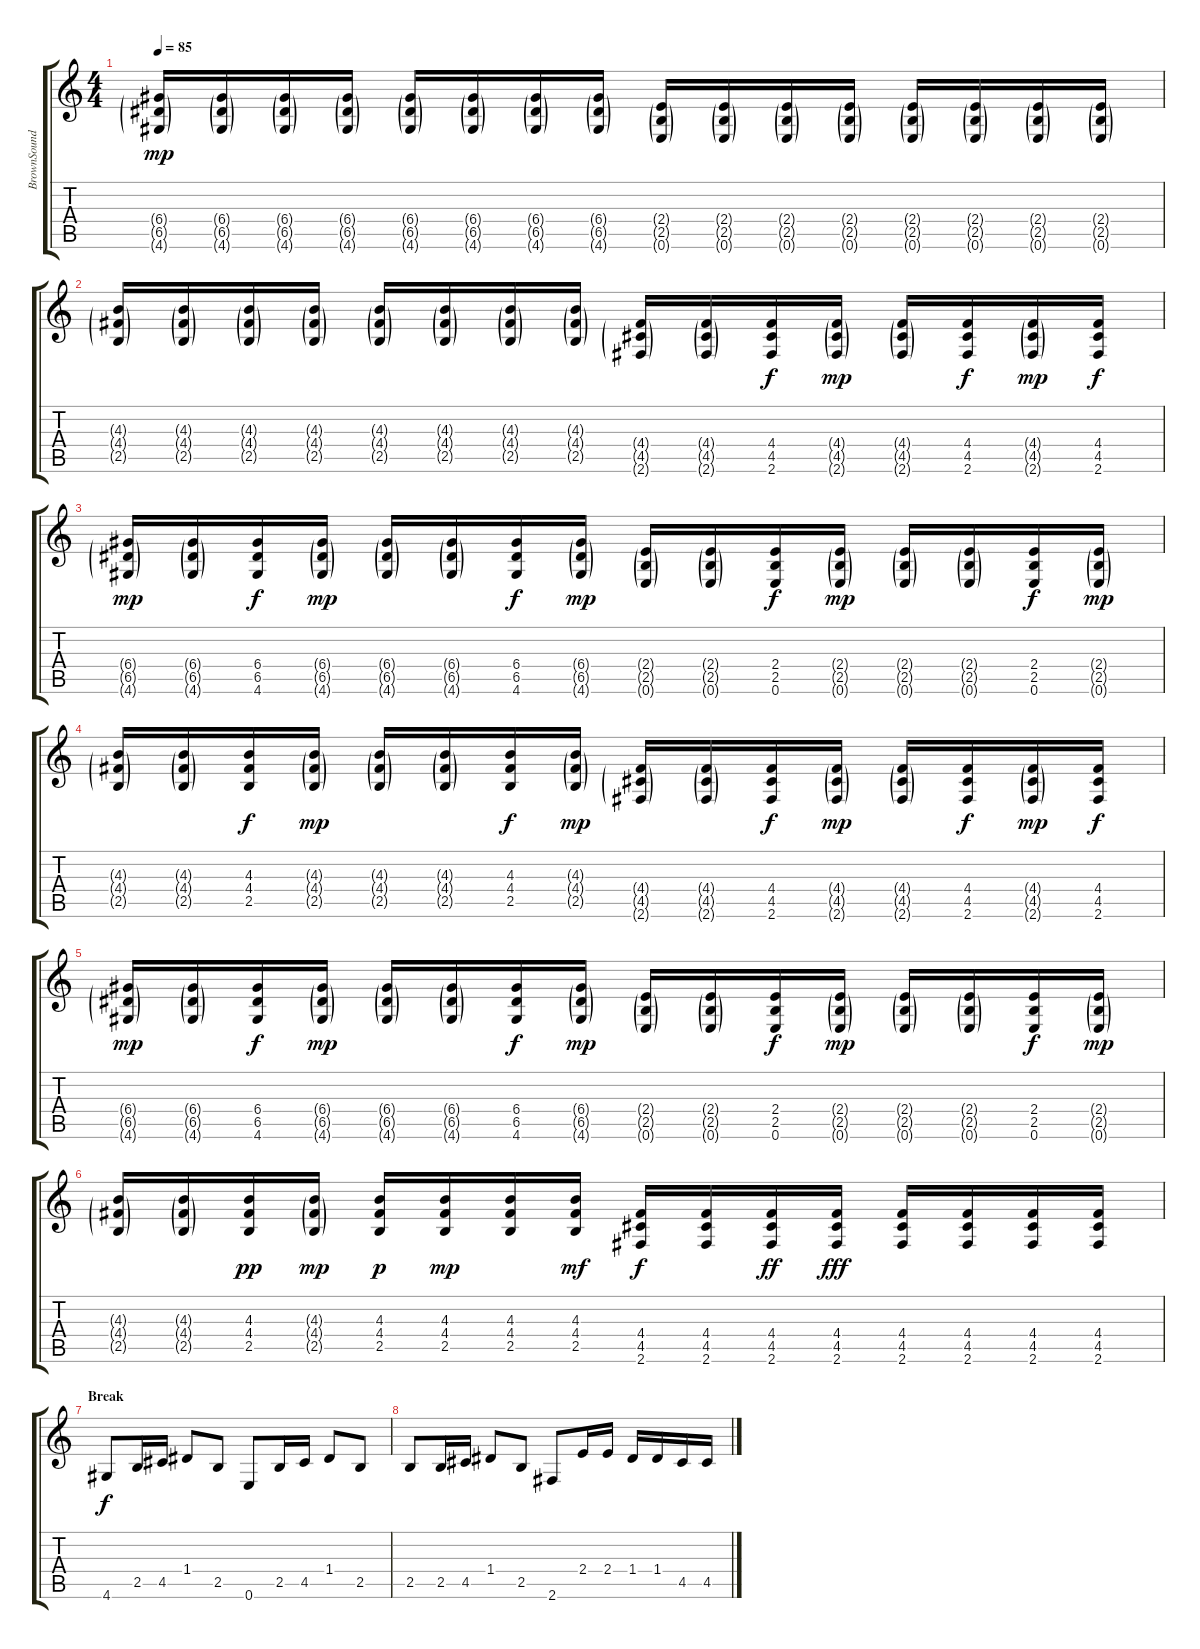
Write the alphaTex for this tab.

\track ("BrownSound" "BrownSound") {instrument distortionguitar}
\staff {score tabs}
\tuning (E4 B3 G3 D3 A2 E2) {hide}
\ts (4 4)
\tempo 85
\clef g2
\ks c
(6.4{g} 6.5{g} 4.6{g}).16{dy mp} (6.4{g} 6.5{g} 4.6{g}).16 (6.4{g} 6.5{g} 4.6{g}).16 (6.4{g} 6.5{g} 4.6{g}).16 (6.4{g} 6.5{g} 4.6{g}).16 (6.4{g} 6.5{g} 4.6{g}).16 (6.4{g} 6.5{g} 4.6{g}).16 (6.4{g} 6.5{g} 4.6{g}).16 (2.4{g} 2.5{g} 0.6{g}).16 (2.4{g} 2.5{g} 0.6{g}).16 (2.4{g} 2.5{g} 0.6{g}).16 (2.4{g} 2.5{g} 0.6{g}).16 (2.4{g} 2.5{g} 0.6{g}).16 (2.4{g} 2.5{g} 0.6{g}).16 (2.4{g} 2.5{g} 0.6{g}).16 (2.4{g} 2.5{g} 0.6{g}).16 |
(4.3{g} 4.4{g} 2.5{g}).16 (4.3{g} 4.4{g} 2.5{g}).16 (4.3{g} 4.4{g} 2.5{g}).16 (4.3{g} 4.4{g} 2.5{g}).16 (4.3{g} 4.4{g} 2.5{g}).16 (4.3{g} 4.4{g} 2.5{g}).16 (4.3{g} 4.4{g} 2.5{g}).16 (4.3{g} 4.4{g} 2.5{g}).16 (4.4{g} 4.5{g} 2.6{g}).16 (4.4{g} 4.5{g} 2.6{g}).16 (4.4 4.5 2.6).16{dy f} (4.4{g} 4.5{g} 2.6{g}).16{dy mp} (4.4{g} 4.5{g} 2.6{g}).16 (4.4 4.5 2.6).16{dy f} (4.4{g} 4.5{g} 2.6{g}).16{dy mp} (4.4 4.5 2.6).16{dy f} |
(6.4{g} 6.5{g} 4.6{g}).16{dy mp} (6.4{g} 6.5{g} 4.6{g}).16 (6.4 6.5 4.6).16{dy f} (6.4{g} 6.5{g} 4.6{g}).16{dy mp} (6.4{g} 6.5{g} 4.6{g}).16 (6.4{g} 6.5{g} 4.6{g}).16 (6.4 6.5 4.6).16{dy f} (6.4{g} 6.5{g} 4.6{g}).16{dy mp} (2.4{g} 2.5{g} 0.6{g}).16 (2.4{g} 2.5{g} 0.6{g}).16 (2.4 2.5 0.6).16{dy f} (2.4{g} 2.5{g} 0.6{g}).16{dy mp} (2.4{g} 2.5{g} 0.6{g}).16 (2.4{g} 2.5{g} 0.6{g}).16 (2.4 2.5 0.6).16{dy f} (2.4{g} 2.5{g} 0.6{g}).16{dy mp} |
(4.3{g} 4.4{g} 2.5{g}).16 (4.3{g} 4.4{g} 2.5{g}).16 (4.3 4.4 2.5).16{dy f} (4.3{g} 4.4{g} 2.5{g}).16{dy mp} (4.3{g} 4.4{g} 2.5{g}).16 (4.3{g} 4.4{g} 2.5{g}).16 (4.3 4.4 2.5).16{dy f} (4.3{g} 4.4{g} 2.5{g}).16{dy mp} (4.4{g} 4.5{g} 2.6{g}).16 (4.4{g} 4.5{g} 2.6{g}).16 (4.4 4.5 2.6).16{dy f} (4.4{g} 4.5{g} 2.6{g}).16{dy mp} (4.4{g} 4.5{g} 2.6{g}).16 (4.4 4.5 2.6).16{dy f} (4.4{g} 4.5{g} 2.6{g}).16{dy mp} (4.4 4.5 2.6).16{dy f} |
(6.4{g} 6.5{g} 4.6{g}).16{dy mp} (6.4{g} 6.5{g} 4.6{g}).16 (6.4 6.5 4.6).16{dy f} (6.4{g} 6.5{g} 4.6{g}).16{dy mp} (6.4{g} 6.5{g} 4.6{g}).16 (6.4{g} 6.5{g} 4.6{g}).16 (6.4 6.5 4.6).16{dy f} (6.4{g} 6.5{g} 4.6{g}).16{dy mp} (2.4{g} 2.5{g} 0.6{g}).16 (2.4{g} 2.5{g} 0.6{g}).16 (2.4 2.5 0.6).16{dy f} (2.4{g} 2.5{g} 0.6{g}).16{dy mp} (2.4{g} 2.5{g} 0.6{g}).16 (2.4{g} 2.5{g} 0.6{g}).16 (2.4 2.5 0.6).16{dy f} (2.4{g} 2.5{g} 0.6{g}).16{dy mp} |
(4.3{g} 4.4{g} 2.5{g}).16 (4.3{g} 4.4{g} 2.5{g}).16 (4.3 4.4 2.5).16{dy pp} (4.3{g} 4.4{g} 2.5{g}).16{dy mp} (4.3 4.4 2.5).16{dy p} (4.3 4.4 2.5).16{dy mp} (4.3 4.4 2.5).16 (4.3 4.4 2.5).16{dy mf} (4.4 4.5 2.6).16{dy f} (4.4 4.5 2.6).16 (4.4 4.5 2.6).16{dy ff} (4.4 4.5 2.6).16{dy fff} (4.4 4.5 2.6).16 (4.4 4.5 2.6).16 (4.4 4.5 2.6).16 (4.4 4.5 2.6).16 |
\section ("" "Break")
4.6.8{dy f} 2.5.16 4.5.16 1.4.8 2.5.8 0.6.8 2.5.16 4.5.16 1.4.8 2.5.8 |
2.5.8 2.5.16 4.5.16 1.4.8 2.5.8 2.6.8 2.4.16 2.4.16 1.4.16 1.4.16 4.5.16 4.5.16
